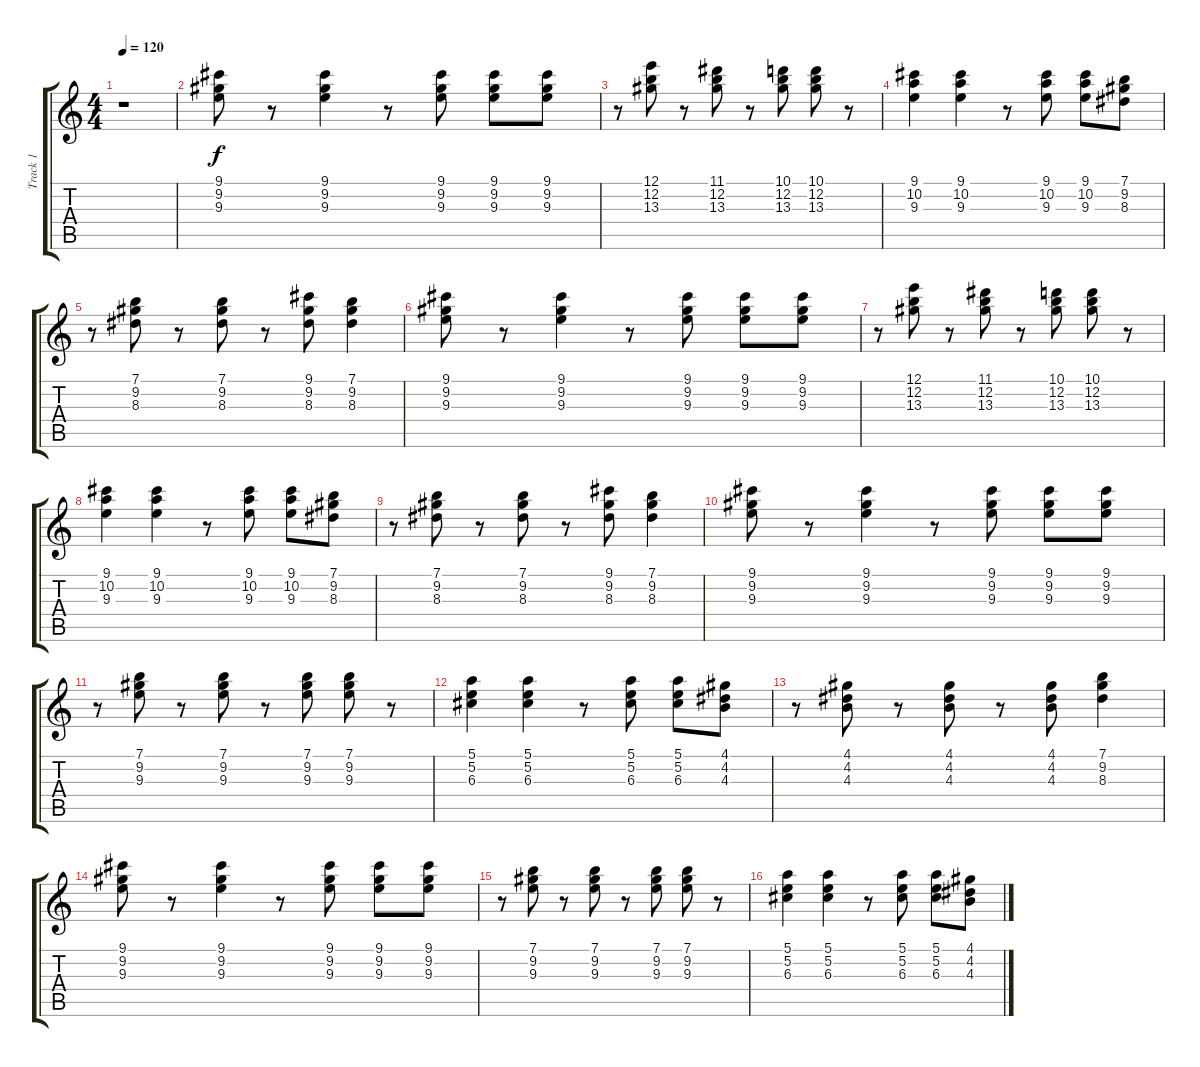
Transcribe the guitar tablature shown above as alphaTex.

\track ("Track 1" "Track 1") {instrument acousticguitarnylon}
\staff {score tabs}
\tuning (E4 B3 G3 D3 A2 E2) {hide}
\ts (4 4)
\tempo 120
\clef g2
\ks c
r.1{dy f instrument acousticguitarnylon} |
(9.1 9.2 9.3).8 r.8 (9.1 9.2 9.3).4 r.8 (9.1 9.2 9.3).8 (9.1 9.2 9.3).8 (9.1 9.2 9.3).8 |
r.8 (12.1 12.2 13.3).8 r.8 (11.1 12.2 13.3).8 r.8 (10.1 12.2 13.3).8 (10.1 12.2 13.3).8 r.8 |
(9.1 10.2 9.3).4 (9.1 10.2 9.3).4 r.8 (9.1 10.2 9.3).8 (9.1 10.2 9.3).8 (7.1 9.2 8.3).8 |
r.8 (7.1 9.2 8.3).8 r.8 (7.1 9.2 8.3).8 r.8 (9.1 9.2 8.3).8 (7.1 9.2 8.3).4 |
(9.1 9.2 9.3).8 r.8 (9.1 9.2 9.3).4 r.8 (9.1 9.2 9.3).8 (9.1 9.2 9.3).8 (9.1 9.2 9.3).8 |
r.8 (12.1 12.2 13.3).8 r.8 (11.1 12.2 13.3).8 r.8 (10.1 12.2 13.3).8 (10.1 12.2 13.3).8 r.8 |
(9.1 10.2 9.3).4 (9.1 10.2 9.3).4 r.8 (9.1 10.2 9.3).8 (9.1 10.2 9.3).8 (7.1 9.2 8.3).8 |
r.8 (7.1 9.2 8.3).8 r.8 (7.1 9.2 8.3).8 r.8 (9.1 9.2 8.3).8 (7.1 9.2 8.3).4 |
(9.1 9.2 9.3).8 r.8 (9.1 9.2 9.3).4 r.8 (9.1 9.2 9.3).8 (9.1 9.2 9.3).8 (9.1 9.2 9.3).8 |
r.8 (7.1 9.2 9.3).8 r.8 (7.1 9.2 9.3).8 r.8 (7.1 9.2 9.3).8 (7.1 9.2 9.3).8 r.8 |
(5.1 5.2 6.3).4 (5.1 5.2 6.3).4 r.8 (5.1 5.2 6.3).8 (5.1 5.2 6.3).8 (4.1 4.2 4.3).8 |
r.8 (4.1 4.2 4.3).8 r.8 (4.1 4.2 4.3).8 r.8 (4.1 4.2 4.3).8 (7.1 9.2 8.3).4 |
(9.1 9.2 9.3).8 r.8 (9.1 9.2 9.3).4 r.8 (9.1 9.2 9.3).8 (9.1 9.2 9.3).8 (9.1 9.2 9.3).8 |
r.8 (7.1 9.2 9.3).8 r.8 (7.1 9.2 9.3).8 r.8 (7.1 9.2 9.3).8 (7.1 9.2 9.3).8 r.8 |
(5.1 5.2 6.3).4 (5.1 5.2 6.3).4 r.8 (5.1 5.2 6.3).8 (5.1 5.2 6.3).8 (4.1 4.2 4.3).8
